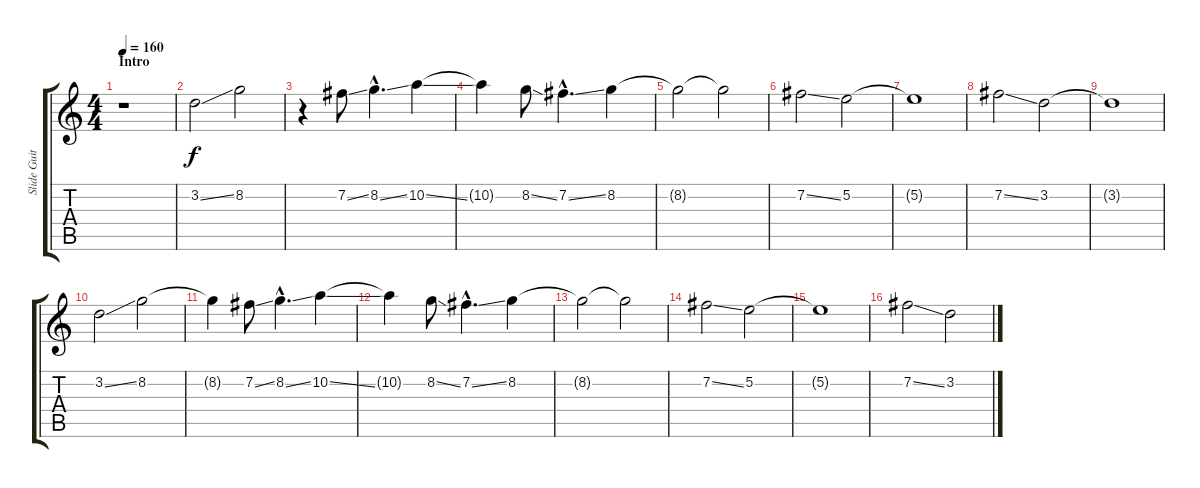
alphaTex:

\track ("Slide Guitar" "Slide Guit") {instrument electricguitarjazz}
\staff {score tabs}
\tuning (E4 B3 G3 D3 A2 E2) {hide}
\ts (4 4)
\section ("" "Intro")
\tempo 160
\clef g2
\ks c
r.1{dy f instrument electricguitarjazz} |
3.2{ss}.2 8.2.2 |
r.4 7.2{ss}.8 8.2{ss hac}.4{d} 10.2{ss}.4 |
10.2{t}.4 8.2{ss}.8 7.2{ss hac}.4{d} 8.2.4 |
8.2{t}.2 8.2{t}.2 |
7.2{ss}.2 5.2.2 |
5.2{t}.1 |
7.2{ss}.2 3.2.2 |
3.2{t}.1 |
3.2{ss}.2 8.2.2 |
8.2{t}.4 7.2{ss}.8 8.2{ss hac}.4{d} 10.2{ss}.4 |
10.2{t}.4 8.2{ss}.8 7.2{ss hac}.4{d} 8.2.4 |
8.2{t}.2 8.2{t}.2 |
7.2{ss}.2 5.2.2 |
5.2{t}.1 |
7.2{ss}.2 3.2.2
